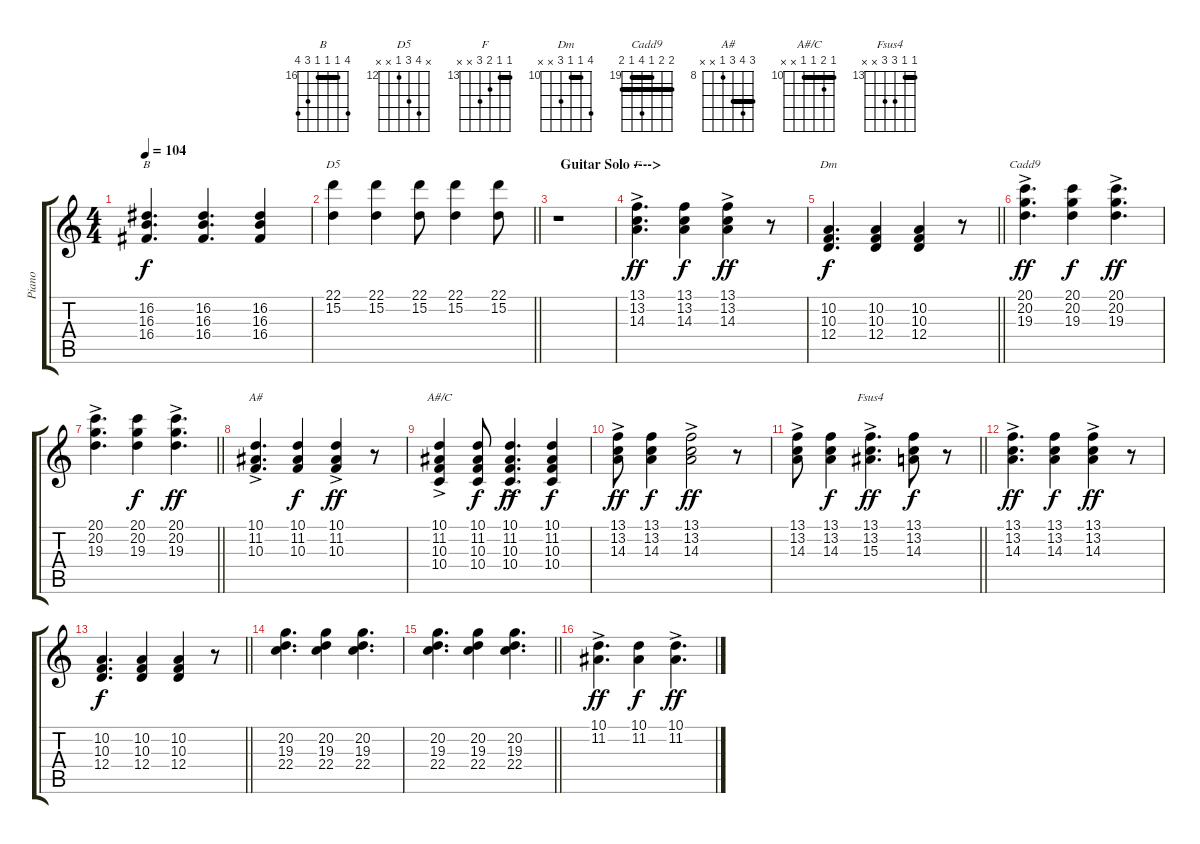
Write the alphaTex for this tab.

\track ("Piano" "Piano") {instrument percussiveorgan}
\staff {score tabs}
\tuning (E4 B3 G3 D3 A2 E2) {hide}
\chord ("B" 19 16 16 16 18 19) {firstfret 16 barre 16}
\chord ("D5" x 15 14 12 x x) {firstfret 12}
\chord ("F" 13 13 14 15 x x) {firstfret 13 barre 13}
\chord ("Dm" 13 10 10 12 x x) {firstfret 10 barre 10}
\chord ("Cadd9" 20 20 19 22 19 20) {firstfret 19 barre (19 20)}
\chord ("A#" 10 11 10 8 x x) {firstfret 8 barre 10}
\chord ("A#/C" 10 11 10 10 x x) {firstfret 10 barre 10}
\chord ("Fsus4" 13 13 15 15 x x) {firstfret 13 barre 13}
\ts (4 4)
\tempo 104
\clef g2
\ks c
(16.2 16.3 16.4).4{d ch "B" dy f} (16.2 16.3 16.4).4{d} (16.2 16.3 16.4).4 |
\barLineRight lightlight
(22.1 15.2).4{ch "D5"} (22.1 15.2).4 (22.1 15.2).8 (22.1 15.2).4 (22.1 15.2).8 |
\section ("" "  Guitar Solo ---->")
r.1 |
(13.1{ac} 13.2 14.3).4{d ch "F" dy ff} (13.1 13.2 14.3).4{dy f} (13.1{ac} 13.2 14.3).4{dy ff} r.8 |
\barLineRight lightlight
(10.2 10.3 12.4).4{d ch "Dm" dy f} (10.2 10.3 12.4).4 (10.2 10.3 12.4).4 r.8 |
(20.1{ac} 20.2 19.3).4{d ch "Cadd9" dy ff} (20.1 20.2 19.3).4{dy f} (20.1{ac} 20.2 19.3).4{d dy ff} |
\barLineRight lightlight
(20.1{ac} 20.2 19.3).4{d} (20.1 20.2 19.3).4{dy f} (20.1{ac} 20.2 19.3).4{d dy ff} |
(10.1{ac} 11.2 10.3).4{d ch "A#"} (10.1 11.2 10.3).4{dy f} (10.1{ac} 11.2 10.3).4{dy ff} r.8 |
(10.1{ac} 11.2 10.3 10.4).4{ch "A#/C"} (10.1 11.2 10.3 10.4).8{dy f} (10.1{ac} 11.2 10.3 10.4).4{d dy ff} (10.1 11.2 10.3 10.4).4{dy f} |
(13.1{ac} 13.2 14.3).8{dy ff} (13.1 13.2 14.3).4{dy f} (13.1{ac} 13.2 14.3).2{dy ff} r.8 |
\barLineRight lightlight
(13.1{ac} 13.2 14.3).8 (13.1 13.2 14.3).4{dy f} (13.1{ac} 13.2 15.3).4{d ch "Fsus4" dy ff} (13.1 13.2 14.3).8{dy f} r.8 |
(13.1{ac} 13.2 14.3).4{d dy ff} (13.1 13.2 14.3).4{dy f} (13.1{ac} 13.2 14.3).4{dy ff} r.8 |
\barLineRight lightlight
(10.2 10.3 12.4).4{d dy f} (10.2 10.3 12.4).4 (10.2 10.3 12.4).4 r.8 |
(20.2 19.3 22.4).4{d} (20.2 19.3 22.4).4 (20.2 19.3 22.4).4{d} |
\barLineRight lightlight
(20.2 19.3 22.4).4{d} (20.2 19.3 22.4).4 (20.2 19.3 22.4).4{d} |
(10.1{ac} 11.2).4{d dy ff} (10.1 11.2).4{dy f} (10.1{ac} 11.2).4{d dy ff}
